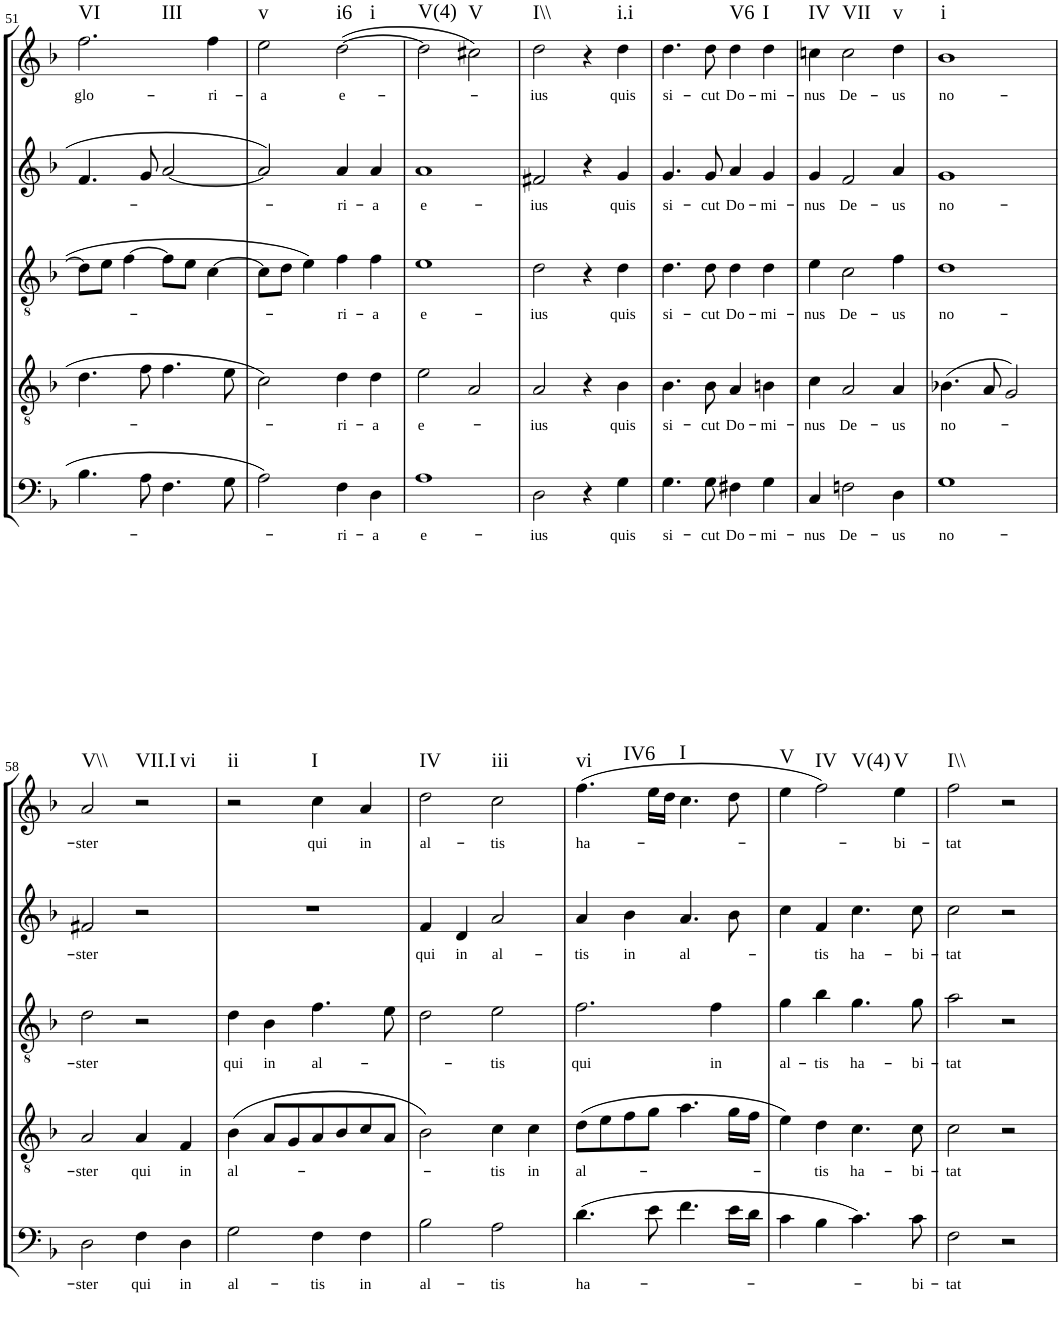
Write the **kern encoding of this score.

**kern	**text	**kern	**text	**kern	**text	**kern	**text	**kern	**text	**harte
*part5	*part5	*part4	*part4	*part3	*part3	*part2	*part2	*part1	*part1	*part1
*staff5	*staff5	*staff4	*staff4	*staff3	*staff3	*staff2	*staff2	*staff1	*staff1	*
*I"Basso	*	*I"Tenore	*	*I"Alto	*	*I"Alto	*	*I"Canto	*	*
!!LO:PB:g=z
*clefF4	*	*clefGv2	*	*clefGv2	*	*clefG2	*	*clefG2	*	*
*Trd7c12	*	*	*	*	*	*	*	*	*	*
*k[b-]	*	*k[b-]	*	*k[b-]	*	*k[b-]	*	*k[b-]	*	*
*F:	*	*F:	*	*F:	*	*F:	*	*F:	*	*
*M4/4	*	*M4/4	*	*M4/4	*	*M4/4	*	*M4/4	*	*
*met(c)	*	*met(c)	*	*met(c)	*	*met(c)	*	*met(c)	*	*
=51	=51	=51	=51	=51	=51	=51	=51	=51	=51	=51
!	!	!	!	!	!	!	!	!	!LO:LY:b	!LO:H:n=1:kt=VI
!	!	!	!	!	!	!	!	!	!	!LO:H:n=2:kt=III
4.B-\	.	4.d\	.	8d\L]	.	4.f/	.	2.ff\	glo-	N N
.	.	.	.	8e\J	.	.	.	.	.	.
.	.	.	.	[4f\	.	.	.	.	.	.
8A\	.	8f\	.	.	.	8g/	.	.	.	.
4.F\	.	4.f\	.	8f\L]	.	[2a/	.	.	.	.
.	.	.	.	8e\J	.	.	.	.	.	.
!	!	!	!	!	!	!	!	!	!LO:LY:b	!
.	.	.	.	[4c\	.	.	.	4ff\	-ri-	.
8G\	.	8e\	.	.	.	.	.	.	.	.
=52	=52	=52	=52	=52	=52	=52	=52	=52	=52	=52
!	!	!	!	!	!	!	!	!	!LO:LY:b	!LO:H:kt=v
2A\	.	2c\	.	8c\L]	.	2a/]	.	2ee\	-a	N
.	.	.	.	8d\J	.	.	.	.	.	.
.	.	.	.	4e\	.	.	.	.	.	.
!	!LO:LY:b	!	!LO:LY:b	!	!LO:LY:b	!	!LO:LY:b	!	!LO:LY:b	!LO:H:n=1:kt=i6
!	!	!	!	!	!	!	!	!	!	!LO:H:n=2:kt=i
4F\	-ri-	4d\	-ri-	4f\	-ri-	4a/	-ri-	(>[2dd\	e-	N N
!	!LO:LY:b	!	!LO:LY:b	!	!LO:LY:b	!	!LO:LY:b	!	!	!
4D\	-a	4d\	-a	4f\	-a	4a/	-a	.	.	.
=53	=53	=53	=53	=53	=53	=53	=53	=53	=53	=53
!	!LO:LY:b	!	!LO:LY:b	!	!LO:LY:b	!	!LO:LY:b	!	!LO:LY:b	!LO:H:kt=V(4)
1A	e-	2e\	e-	1e	e-	1a	e-	2dd\]	-­-	N
!	!	!	!	!	!	!	!	!	!	!LO:H:kt=V
.	.	2A/	.	.	.	.	.	2cc#X\)	.	N
=54	=54	=54	=54	=54	=54	=54	=54	=54	=54	=54
!	!LO:LY:b	!	!LO:LY:b	!	!LO:LY:b	!	!LO:LY:b	!	!LO:LY:b	!LO:H:kt=I\\
2D\	-ius	2A/	-ius	2d\	-ius	2f#X/	-ius	2dd\	-ius	N
4r	.	4r	.	4r	.	4r	.	4r	.	.
!	!LO:LY:b	!	!LO:LY:b	!	!LO:LY:b	!	!LO:LY:b	!	!LO:LY:b	!LO:H:kt=i.i
4G\	quis	4B-\	quis	4d\	quis	4g/	quis	4dd\	quis	N
=55	=55	=55	=55	=55	=55	=55	=55	=55	=55	=55
!	!LO:LY:b	!	!LO:LY:b	!	!LO:LY:b	!	!LO:LY:b	!	!LO:LY:b	!
4.G\	si-	4.B-\	si-	4.d\	si-	4.g/	si-	4.dd\	si-	.
!	!LO:LY:b	!	!LO:LY:b	!	!LO:LY:b	!	!LO:LY:b	!	!LO:LY:b	!
8G\	-cut	8B-\	-cut	8d\	-cut	8g/	-cut	8dd\	-cut	.
!	!LO:LY:b	!	!LO:LY:b	!	!LO:LY:b	!	!LO:LY:b	!	!LO:LY:b	!LO:H:kt=V6
4F#X\	Do-	4A/	Do-	4d\	Do-	4a/	Do-	4dd\	Do-	N
!	!LO:LY:b	!	!LO:LY:b	!	!LO:LY:b	!	!LO:LY:b	!	!LO:LY:b	!LO:H:kt=I
4G\	-mi-	4Bn\	-mi-	4d\	-mi-	4g/	-mi-	4dd\	-mi-	N
=56	=56	=56	=56	=56	=56	=56	=56	=56	=56	=56
!	!LO:LY:b	!	!LO:LY:b	!	!LO:LY:b	!	!LO:LY:b	!	!LO:LY:b	!LO:H:kt=IV
4C/	-nus	4c\	-nus	4e\	-nus	4g/	-nus	4ccn\	-nus	N
!	!LO:LY:b	!	!LO:LY:b	!	!LO:LY:b	!	!LO:LY:b	!	!LO:LY:b	!LO:H:kt=VII
2Fn\	De-	2A/	De-	2c\	De-	2f/	De-	2cc\	De-	N
!	!LO:LY:b	!	!LO:LY:b	!	!LO:LY:b	!	!LO:LY:b	!	!LO:LY:b	!LO:H:kt=v
4D\	-us	4A/	-us	4f\	-us	4a/	-us	4dd\	-us	N
=57	=57	=57	=57	=57	=57	=57	=57	=57	=57	=57
!	!LO:LY:b	!	!LO:LY:b	!	!LO:LY:b	!	!LO:LY:b	!	!LO:LY:b	!LO:H:kt=i
1G	no-	(>4.B-X\	no-	1d	no-	1g	no-	1b-	no-	N
.	.	8A/	.	.	.	.	.	.	.	.
.	.	2G/)	.	.	.	.	.	.	.	.
!!LO:LB:g=z
=58	=58	=58	=58	=58	=58	=58	=58	=58	=58	=58
!	!LO:LY:b	!	!LO:LY:b	!	!LO:LY:b	!	!LO:LY:b	!	!LO:LY:b	!LO:H:kt=V\\
2D\	-ster	2A/	-ster	2d\	-ster	2f#X/	-ster	2a/	-ster	N
!	!LO:LY:b	!	!LO:LY:b	!	!	!	!	!	!	!LO:H:n=1:kt=VII.I
!	!	!	!	!	!	!	!	!	!	!LO:H:n=2:kt=vi
4F\	qui	4A/	qui	2r	.	2r	.	2r	.	N N
!	!LO:LY:b	!	!LO:LY:b	!	!	!	!	!	!	!
4D\	in	4F/	in	.	.	.	.	.	.	.
=59	=59	=59	=59	=59	=59	=59	=59	=59	=59	=59
!	!LO:LY:b	!	!LO:LY:b	!	!LO:LY:b	!	!	!	!	!LO:H:kt=ii
2G\	al-	(>4B-\	al-	4d\	qui	1r	.	2r	.	N
!	!	!	!	!	!LO:LY:b	!	!	!	!	!
.	.	8A/L	.	4B-\	in	.	.	.	.	.
.	.	8G/	.	.	.	.	.	.	.	.
!	!LO:LY:b	!	!	!	!LO:LY:b	!	!	!	!LO:LY:b	!LO:H:kt=I
4F\	-tis	8A/	.	4.f\	al-	.	.	4cc\	qui	N
.	.	8B-/	.	.	.	.	.	.	.	.
!	!LO:LY:b	!	!	!	!	!	!	!	!LO:LY:b	!
4F\	in	8c/	.	.	.	.	.	4a/	in	.
.	.	8A/J	.	8e\	.	.	.	.	.	.
=60	=60	=60	=60	=60	=60	=60	=60	=60	=60	=60
!	!LO:LY:b	!	!	!	!	!	!LO:LY:b	!	!LO:LY:b	!LO:H:kt=IV
2B-\	al-	2B-\)	.	2d\	.	4f/	qui	2dd\	al-	N
!	!	!	!	!	!	!	!LO:LY:b	!	!	!
.	.	.	.	.	.	4d/	in	.	.	.
!	!LO:LY:b	!	!LO:LY:b	!	!LO:LY:b	!	!LO:LY:b	!	!LO:LY:b	!LO:H:kt=iii
2A\	-tis	4c\	-tis	2e\	-tis	2a/	al-	2cc\	-tis	N
!	!	!	!LO:LY:b	!	!	!	!	!	!	!
.	.	4c\	in	.	.	.	.	.	.	.
=61	=61	=61	=61	=61	=61	=61	=61	=61	=61	=61
!	!LO:LY:b	!	!LO:LY:b	!	!LO:LY:b	!	!LO:LY:b	!	!LO:LY:b	!LO:H:n=1:kt=vi
!	!	!	!	!	!	!	!	!	!	!LO:H:n=2:kt=IV6
(>4.d\	ha-	(>8d\L	al-	2.f\	qui	4a/	-tis	(>4.ff\	ha-	N N
.	.	8e\	.	.	.	.	.	.	.	.
!	!	!	!	!	!	!	!LO:LY:b	!	!	!
.	.	8f\	.	.	.	4b-\	in	.	.	.
8e\	.	8g\J	.	.	.	.	.	16ee\LL	.	.
.	.	.	.	.	.	.	.	16dd\JJ	.	.
!	!	!	!	!	!	!	!LO:LY:b	!	!	!LO:H:kt=I
4.f\	.	4.a\	.	.	.	4.a/	al-	4.cc\	.	N
!	!	!	!	!	!LO:LY:b	!	!	!	!	!
.	.	.	.	4f\	in	.	.	.	.	.
16e\LL	.	16g\LL	.	.	.	8b-\	.	8dd\	.	.
16d\JJ	.	16f\JJ	.	.	.	.	.	.	.	.
=62	=62	=62	=62	=62	=62	=62	=62	=62	=62	=62
!	!	!	!	!	!LO:LY:b	!	!	!	!	!LO:H:kt=V
4c\	.	4e\)	.	4g\	al-	4cc\	.	4ee\	.	N
!	!	!	!LO:LY:b	!	!LO:LY:b	!	!LO:LY:b	!	!	!LO:H:n=1:kt=IV
!	!	!	!	!	!	!	!	!	!	!LO:H:n=2:kt=V(4)
4B-\	.	4d\	-tis	4b-\	-tis	4f/	-tis	2ff\)	.	N N
!	!	!	!LO:LY:b	!	!LO:LY:b	!	!LO:LY:b	!	!	!
4.c\)	.	4.c\	ha-	4.g\	ha-	4.cc\	ha-	.	.	.
!	!	!	!	!	!	!	!	!	!LO:LY:b	!LO:H:kt=V
.	.	.	.	.	.	.	.	4ee\	-bi-	N
!	!LO:LY:b	!	!LO:LY:b	!	!LO:LY:b	!	!LO:LY:b	!	!	!
8c\	-bi-	8c\	-bi-	8g\	-bi-	8cc\	-bi-	.	.	.
=63	=63	=63	=63	=63	=63	=63	=63	=63	=63	=63
!	!LO:LY:b	!	!LO:LY:b	!	!LO:LY:b	!	!LO:LY:b	!	!LO:LY:b	!LO:H:kt=I\\
2F\	-tat	2c\	-tat	2a\	-tat	2cc\	-tat	2ff\	-tat	N
2r	.	2r	.	2r	.	2r	.	2r	.	.
=	=	=	=	=	=	=	=	=	=	=
*-	*-	*-	*-	*-	*-	*-	*-	*-	*-	*-
